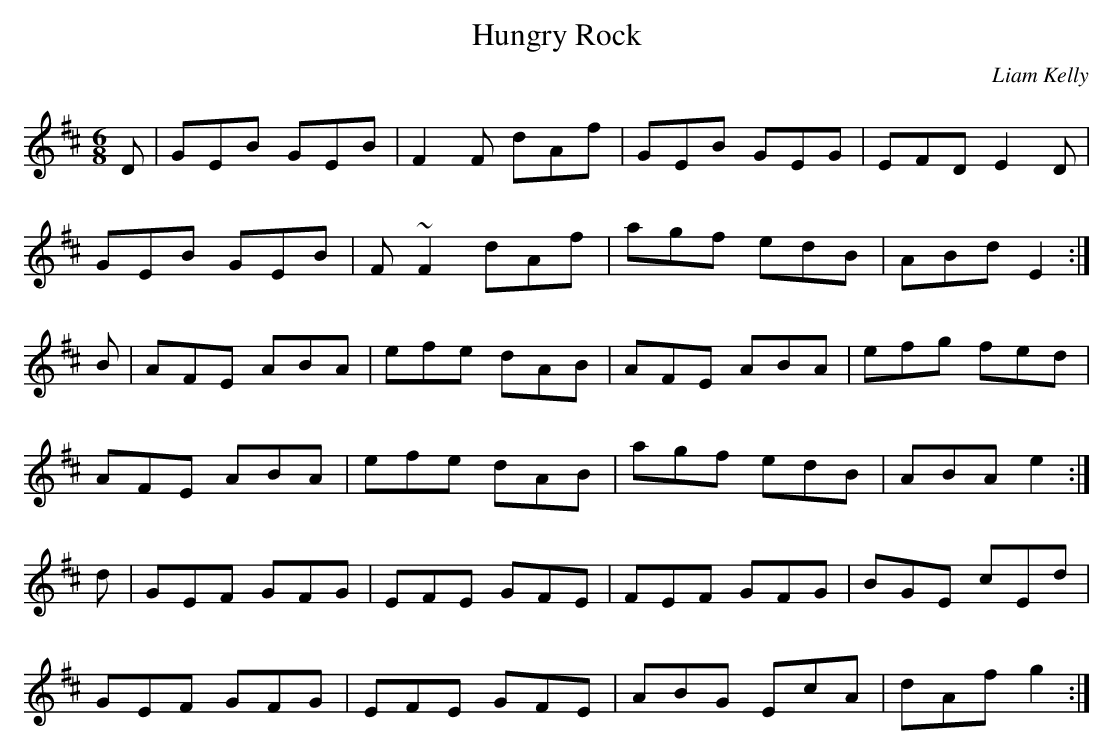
X:1
T:Hungry Rock
C:Liam Kelly
M:6/8
K:Edor
D | GEB GEB | F2F dAf | GEB GEG | EFD E2D |
    GEB GEB | F~F2 dAf | agf edB | ABd E2 :|
B | AFE ABA | efe dAB | AFE ABA | efg fed |
    AFE ABA | efe dAB | agf edB | ABA e2 :|
d | GEF GFG | EFE GFE | FEF GFG | BGE cEd |
    GEF GFG | EFE GFE | ABG EcA | dAf g2 :|
